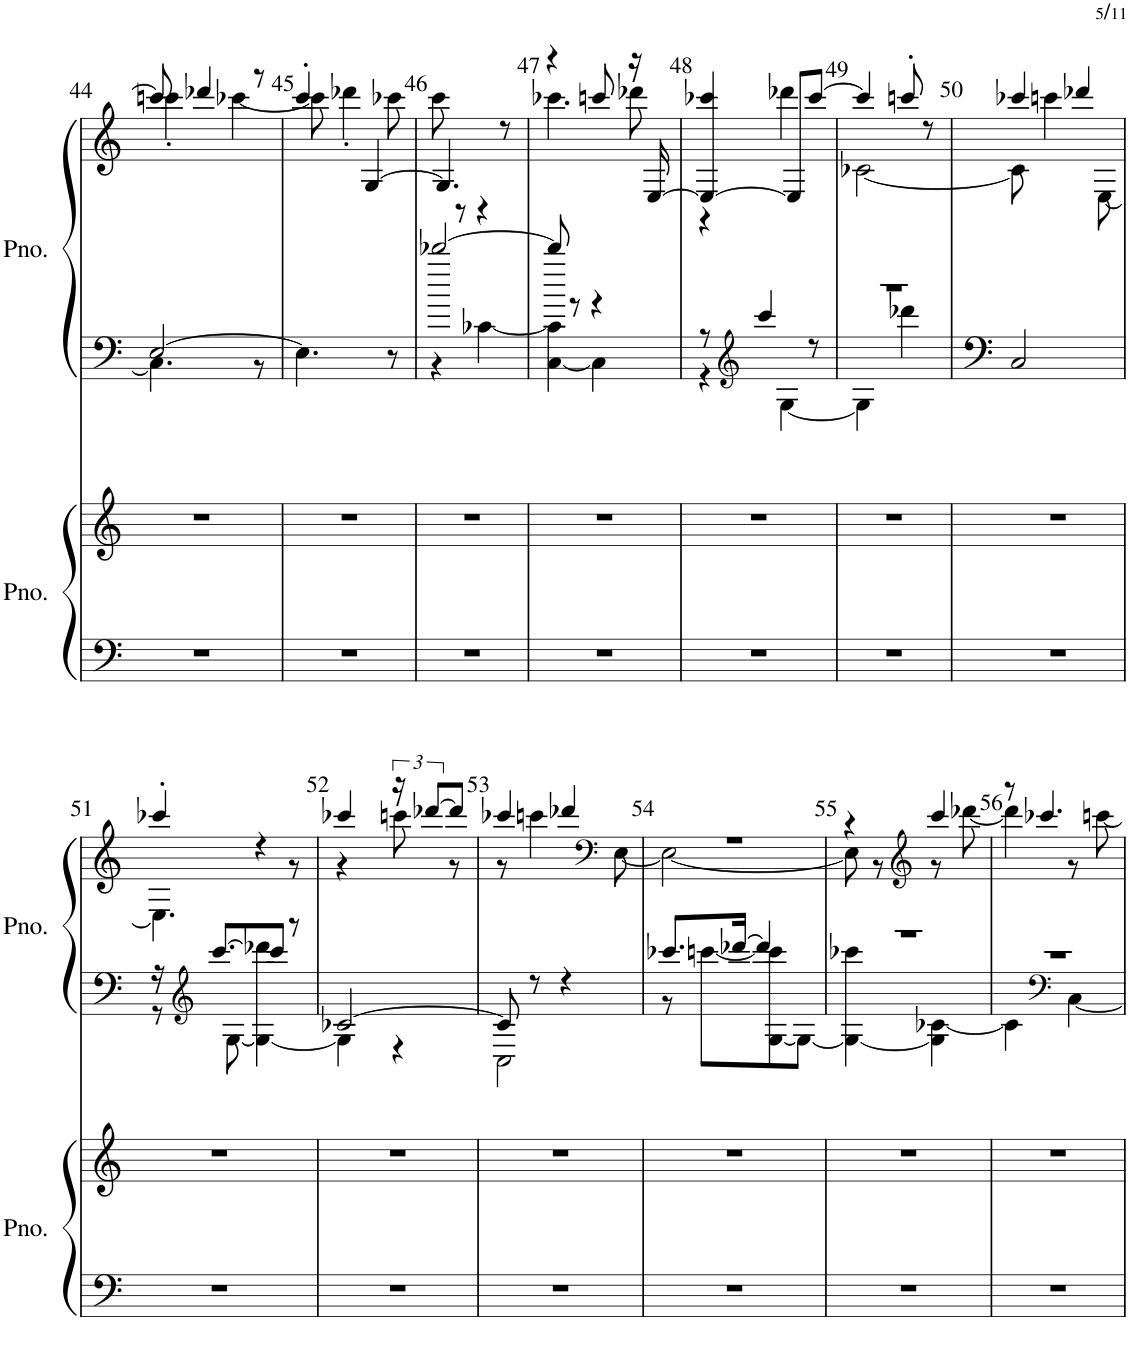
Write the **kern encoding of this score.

**kern	**kern	**kern	**kern
*part2	*part2	*part1	*part1
*staff4	*staff3	*staff2	*staff1
*I"ピアノ	*	*I"ピアノ	*
!!LO:PB:g=z
*clefF4	*clefG2	*clefF4	*clefF4
*k[]	*k[]	*k[]	*k[]
*M4/8	*M4/8	*M4/8	*M4/8
=44	=44	=44	=44
*	*	*^	*^
2r	2r	[2E/	4.C\]	8ccc-/]	4cccn'\
.	.	.	.	4ddd-X/	.
.	.	.	.	.	[4ccc-X\
.	.	.	8r	8r	.
*	*	*v	*v	*	*
=45	=45	=45	=45	=45
2r	2r	4.E\]	4ccc'/	8ccc-\]
.	.	.	.	4ddd-X'\
.	.	.	[4G/	.
.	.	8r	.	8ccc-X\
=46	=46	=46	=46	=46
*	*	*^	*	*
2r	2r	[2ddd-X/	4r	4.G/]	8ccc\
.	.	.	.	.	8r
.	.	.	[4c-X\	.	4r
.	.	.	.	8r	.
=47	=47	=47	=47	=47	=47
2r	2r	8ddd-/]	[4C\ 4c-\]	4r	4.ccc-X\
.	.	8r	.	.	.
.	.	4r	4C\]	8cccn/	.
.	.	.	.	16r	8ddd-X\
.	.	.	.	[16E/	.
=48	=48	=48	=48	=48	=48
2r	2r	8r	4r	4E/_ 4ccc-X/	4r
*	*	*clefG2	*	*	*
.	.	4ccc/	.	.	.
.	.	.	[4G\	8E/L]	4ddd-X\
.	.	8r	.	[8ccc-/J	.
=49	=49	=49	=49	=49	=49
2r	2r	2r	4G\]	4ccc-/]	[2c-X\
.	.	.	4ddd-X\	8cccn'/	.
.	.	.	.	8r	.
*	*	*v	*v	*	*
=50	=50	=50	=50	=50
2r	2r	2C/	4ccc-X/	8c-\]
.	.	.	.	4cccn\
.	.	.	4ddd-X/	.
.	.	.	.	[8E\
!!LO:LB:g=z	!!
=51	=51	=51	=51	=51
*	*	*^	*	*
2r	2r	16r	8r	4ccc-X'/	4.E\]
*	*	*clefG2	*	*	*
.	.	[8.ccc/L	.	.	.
.	.	.	[8G\	.	.
.	.	8ccc/J]	4G\_ 4ddd-X\	4r	.
.	.	8r	.	.	8r
=52	=52	=52	=52	=52	=52
2r	2r	[2c-X/	4G\]	4ccc-X/	4r
.	.	.	4r	24r	8cccn\
.	.	.	.	[12ddd-X/L	.
.	.	.	.	8ddd-/J]	8r
=53	=53	=53	=53	=53	=53
2r	2r	8c-/]	2C\	4ccc-X/	8r
.	.	8r	.	.	4cccn\
.	.	4r	.	4ddd-X/	.
*	*	*	*	*clefF4	*
.	.	.	.	.	[8E\
=54	=54	=54	=54	=54	=54
2r	2r	8.ccc-X/L	8r	2r	2E\_
.	.	.	[8cccn\L	.	.
.	.	[16ddd-X/Jk	.	.	.
.	.	4ddd-/]	[8G\ 8ccc\]	.	.
.	.	.	8G\J_	.	.
=55	=55	=55	=55	=55	=55
2r	2r	2r	4G\_ 4ccc-X\	4r	8E\]
.	.	.	.	.	8r
*	*	*	*	*clefG2	*
.	.	.	4G\] [4c-X\	4ccc/	8r
.	.	.	.	.	[8ddd-X\
=56	=56	=56	=56	=56	=56
2r	2r	2r	4c-\]	8r	4ddd-\]
.	.	.	.	4.ccc-X/	.
*	*	*clefF4	*	*	*
.	.	.	[4C\	.	8r
.	.	.	.	.	[8cccn\
*	*	*v	*v	*	*
*	*	*	*v	*v
=	=	=	=
*-	*-	*-	*-
